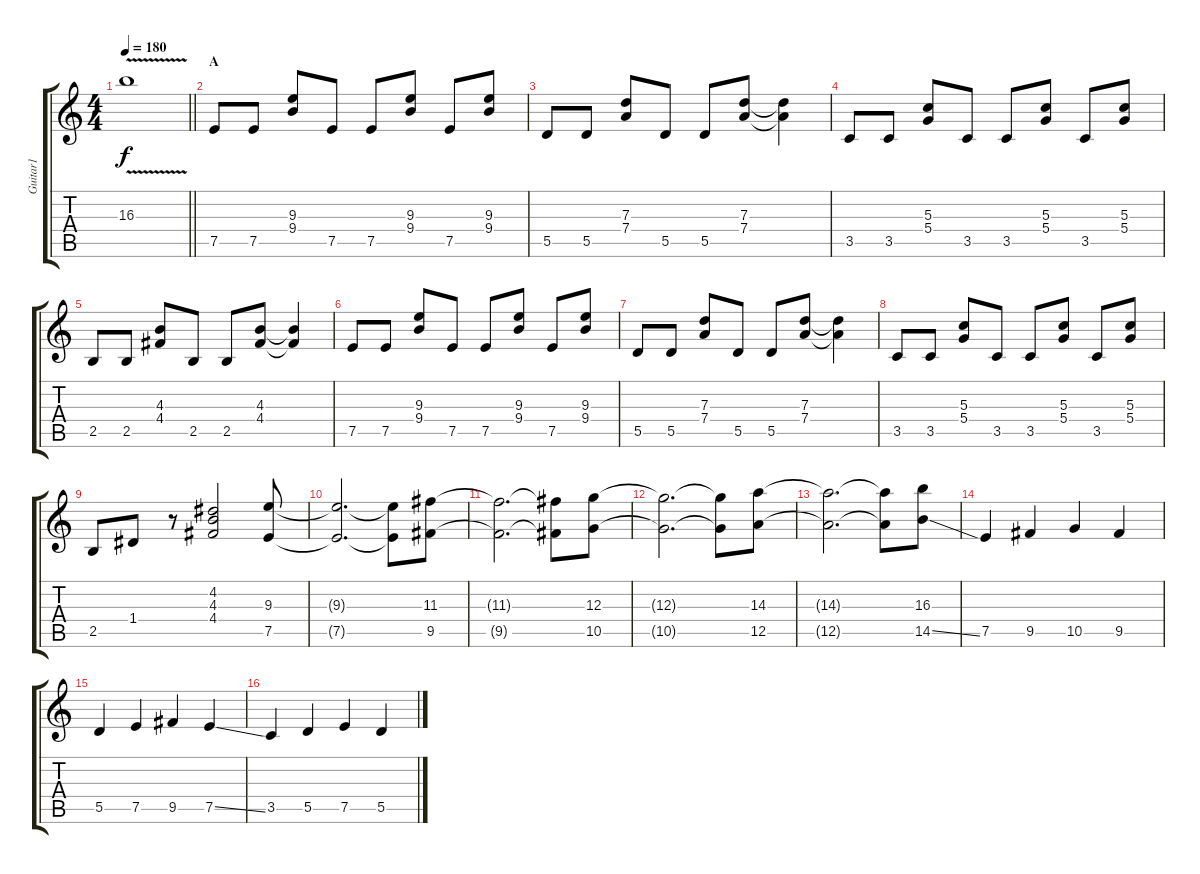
\track ("Guitar1" "Guitar1") {instrument distortionguitar}
\staff {score tabs}
\tuning (E4 B3 G3 D3 A2 E2) {hide}
\ts (4 4)
\tempo 180
\clef g2
\barLineRight lightlight
\ks c
16.3{v t}.1{dy f} |
\section ("" "A")
7.5.8 7.5.8 (9.3 9.4).8 7.5.8 7.5.8 (9.3 9.4).8 7.5.8 (9.3 9.4).8 |
5.5.8 5.5.8 (7.3 7.4).8 5.5.8 5.5.8 (7.3 7.4).8 (7.3{t} 7.4{t}).4 |
3.5.8 3.5.8 (5.3 5.4).8 3.5.8 3.5.8 (5.3 5.4).8 3.5.8 (5.3 5.4).8 |
2.5.8 2.5.8 (4.3 4.4).8 2.5.8 2.5.8 (4.3 4.4).8 (4.3{t} 4.4{t}).4 |
7.5.8 7.5.8 (9.3 9.4).8 7.5.8 7.5.8 (9.3 9.4).8 7.5.8 (9.3 9.4).8 |
5.5.8 5.5.8 (7.3 7.4).8 5.5.8 5.5.8 (7.3 7.4).8 (7.3{t} 7.4{t}).4 |
3.5.8 3.5.8 (5.3 5.4).8 3.5.8 3.5.8 (5.3 5.4).8 3.5.8 (5.3 5.4).8 |
2.5.8 1.4.8 r.8 (4.2 4.3 4.4).2 (9.3 7.5).8 |
(9.3{t} 7.5{t}).2{d} (9.3{t} 7.5{t}).8 (11.3 9.5).8 |
(11.3{t} 9.5{t}).2{d} (11.3{t} 9.5{t}).8 (12.3 10.5).8 |
(12.3{t} 10.5{t}).2{d} (12.3{t} 10.5{t}).8 (14.3 12.5).8 |
(14.3{t} 12.5{t}).2{d} (14.3{t} 12.5{t}).8 (16.3 14.5{ss}).8 |
7.5.4 9.5.4 10.5.4 9.5.4 |
5.5.4 7.5.4 9.5.4 7.5{ss}.4 |
3.5.4 5.5.4 7.5.4 5.5{ss}.4
